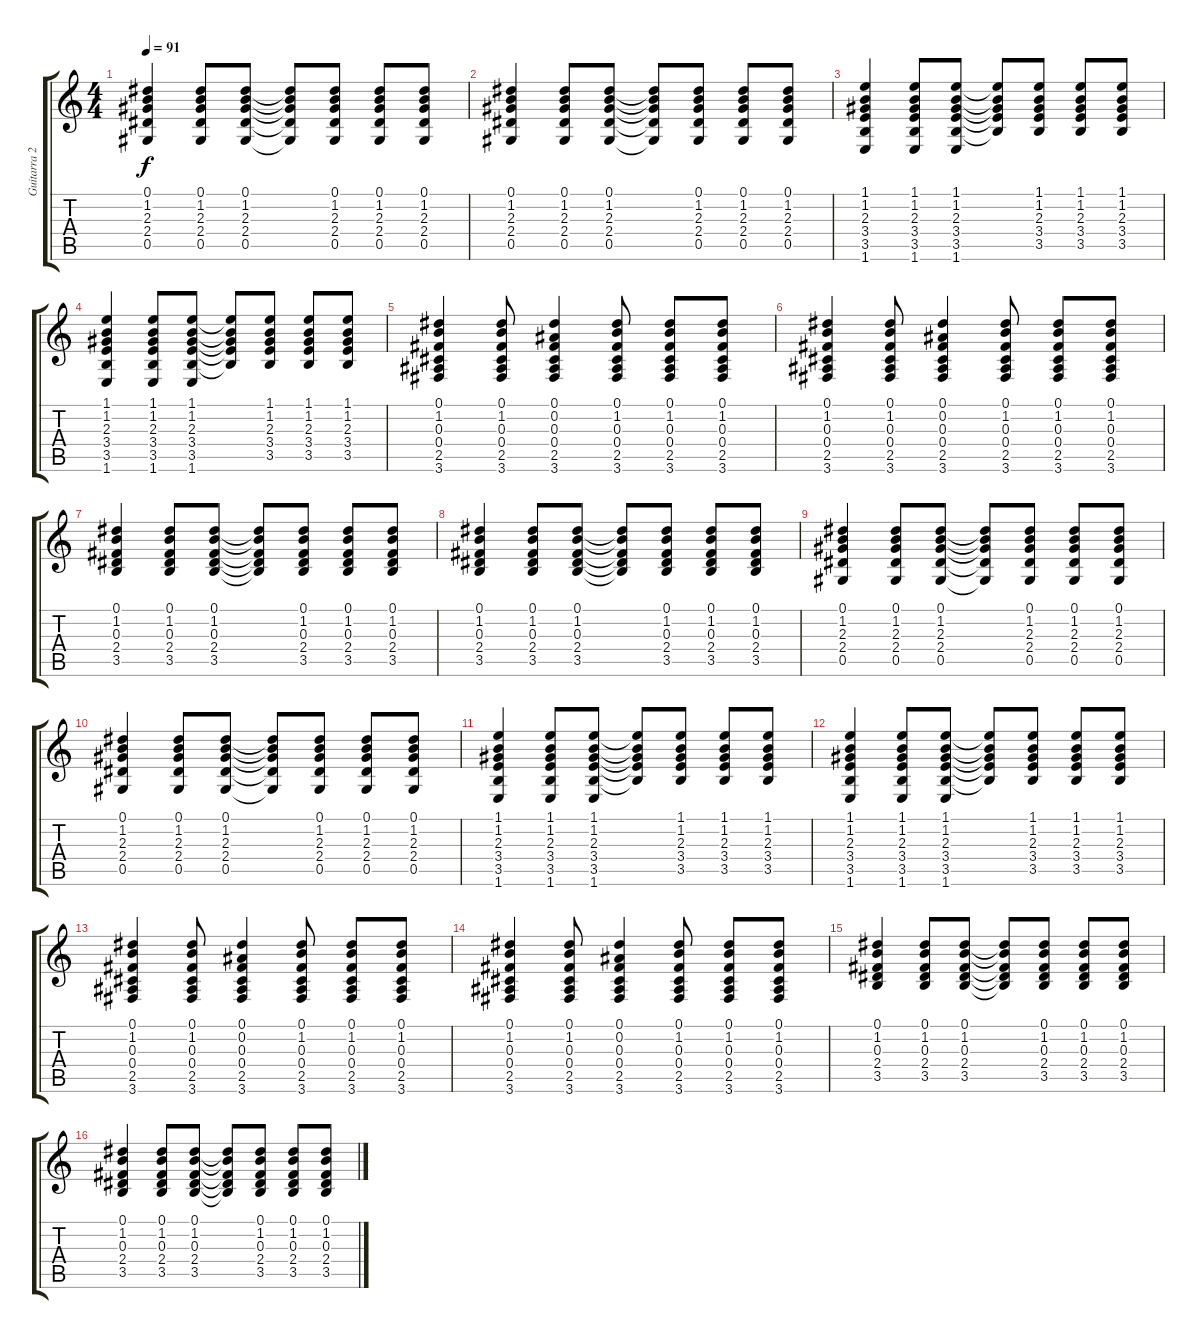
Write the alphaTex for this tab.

\track ("Guitarra 2" "Guitarra 2") {instrument acousticguitarsteel}
\staff {score tabs}
\tuning (Eb4 Bb3 Gb3 Db3 Ab2 Eb2) {hide}
\ts (4 4)
\tempo 91
\clef g2
\ks c
(0.1 1.2 2.3 2.4 0.5).4{dy f} (0.1 1.2 2.3 2.4 0.5).8 (0.1 1.2 2.3 2.4 0.5).8 (0.1{t} 1.2{t} 2.3{t} 2.4{t} 0.5{t}).8 (0.1 1.2 2.3 2.4 0.5).8 (0.1 1.2 2.3 2.4 0.5).8 (0.1 1.2 2.3 2.4 0.5).8 |
(0.1 1.2 2.3 2.4 0.5).4 (0.1 1.2 2.3 2.4 0.5).8 (0.1 1.2 2.3 2.4 0.5).8 (0.1{t} 1.2{t} 2.3{t} 2.4{t} 0.5{t}).8 (0.1 1.2 2.3 2.4 0.5).8 (0.1 1.2 2.3 2.4 0.5).8 (0.1 1.2 2.3 2.4 0.5).8 |
(1.1 1.2 2.3 3.4 3.5 1.6).4 (1.1 1.2 2.3 3.4 3.5 1.6).8 (1.1 1.2 2.3 3.4 3.5 1.6).8 (1.1{t} 1.2{t} 2.3{t} 3.4{t} 3.5{t}).8 (1.1 1.2 2.3 3.4 3.5).8 (1.1 1.2 2.3 3.4 3.5).8 (1.1 1.2 2.3 3.4 3.5).8 |
(1.1 1.2 2.3 3.4 3.5 1.6).4 (1.1 1.2 2.3 3.4 3.5 1.6).8 (1.1 1.2 2.3 3.4 3.5 1.6).8 (1.1{t} 1.2{t} 2.3{t} 3.4{t} 3.5{t}).8 (1.1 1.2 2.3 3.4 3.5).8 (1.1 1.2 2.3 3.4 3.5).8 (1.1 1.2 2.3 3.4 3.5).8 |
(0.1 1.2 0.3 0.4 2.5 3.6).4 (0.1 1.2 0.3 0.4 2.5 3.6).8 (0.1 0.2 0.3 0.4 2.5 3.6).4 (0.1 1.2 0.3 0.4 2.5 3.6).8 (0.1 1.2 0.3 0.4 2.5 3.6).8 (0.1 1.2 0.3 0.4 2.5 3.6).8 |
(0.1 1.2 0.3 0.4 2.5 3.6).4 (0.1 1.2 0.3 0.4 2.5 3.6).8 (0.1 0.2 0.3 0.4 2.5 3.6).4 (0.1 1.2 0.3 0.4 2.5 3.6).8 (0.1 1.2 0.3 0.4 2.5 3.6).8 (0.1 1.2 0.3 0.4 2.5 3.6).8 |
(0.1 1.2 0.3 2.4 3.5).4 (0.1 1.2 0.3 2.4 3.5).8 (0.1 1.2 0.3 2.4 3.5).8 (0.1{t} 1.2{t} 0.3{t} 2.4{t} 3.5{t}).8 (0.1 1.2 0.3 2.4 3.5).8 (0.1 1.2 0.3 2.4 3.5).8 (0.1 1.2 0.3 2.4 3.5).8 |
(0.1 1.2 0.3 2.4 3.5).4 (0.1 1.2 0.3 2.4 3.5).8 (0.1 1.2 0.3 2.4 3.5).8 (0.1{t} 1.2{t} 0.3{t} 2.4{t} 3.5{t}).8 (0.1 1.2 0.3 2.4 3.5).8 (0.1 1.2 0.3 2.4 3.5).8 (0.1 1.2 0.3 2.4 3.5).8 |
(0.1 1.2 2.3 2.4 0.5).4 (0.1 1.2 2.3 2.4 0.5).8 (0.1 1.2 2.3 2.4 0.5).8 (0.1{t} 1.2{t} 2.3{t} 2.4{t} 0.5{t}).8 (0.1 1.2 2.3 2.4 0.5).8 (0.1 1.2 2.3 2.4 0.5).8 (0.1 1.2 2.3 2.4 0.5).8 |
(0.1 1.2 2.3 2.4 0.5).4 (0.1 1.2 2.3 2.4 0.5).8 (0.1 1.2 2.3 2.4 0.5).8 (0.1{t} 1.2{t} 2.3{t} 2.4{t} 0.5{t}).8 (0.1 1.2 2.3 2.4 0.5).8 (0.1 1.2 2.3 2.4 0.5).8 (0.1 1.2 2.3 2.4 0.5).8 |
(1.1 1.2 2.3 3.4 3.5 1.6).4 (1.1 1.2 2.3 3.4 3.5 1.6).8 (1.1 1.2 2.3 3.4 3.5 1.6).8 (1.1{t} 1.2{t} 2.3{t} 3.4{t} 3.5{t}).8 (1.1 1.2 2.3 3.4 3.5).8 (1.1 1.2 2.3 3.4 3.5).8 (1.1 1.2 2.3 3.4 3.5).8 |
(1.1 1.2 2.3 3.4 3.5 1.6).4 (1.1 1.2 2.3 3.4 3.5 1.6).8 (1.1 1.2 2.3 3.4 3.5 1.6).8 (1.1{t} 1.2{t} 2.3{t} 3.4{t} 3.5{t}).8 (1.1 1.2 2.3 3.4 3.5).8 (1.1 1.2 2.3 3.4 3.5).8 (1.1 1.2 2.3 3.4 3.5).8 |
(0.1 1.2 0.3 0.4 2.5 3.6).4 (0.1 1.2 0.3 0.4 2.5 3.6).8 (0.1 0.2 0.3 0.4 2.5 3.6).4 (0.1 1.2 0.3 0.4 2.5 3.6).8 (0.1 1.2 0.3 0.4 2.5 3.6).8 (0.1 1.2 0.3 0.4 2.5 3.6).8 |
(0.1 1.2 0.3 0.4 2.5 3.6).4 (0.1 1.2 0.3 0.4 2.5 3.6).8 (0.1 0.2 0.3 0.4 2.5 3.6).4 (0.1 1.2 0.3 0.4 2.5 3.6).8 (0.1 1.2 0.3 0.4 2.5 3.6).8 (0.1 1.2 0.3 0.4 2.5 3.6).8 |
(0.1 1.2 0.3 2.4 3.5).4 (0.1 1.2 0.3 2.4 3.5).8 (0.1 1.2 0.3 2.4 3.5).8 (0.1{t} 1.2{t} 0.3{t} 2.4{t} 3.5{t}).8 (0.1 1.2 0.3 2.4 3.5).8 (0.1 1.2 0.3 2.4 3.5).8 (0.1 1.2 0.3 2.4 3.5).8 |
(0.1 1.2 0.3 2.4 3.5).4 (0.1 1.2 0.3 2.4 3.5).8 (0.1 1.2 0.3 2.4 3.5).8 (0.1{t} 1.2{t} 0.3{t} 2.4{t} 3.5{t}).8 (0.1 1.2 0.3 2.4 3.5).8 (0.1 1.2 0.3 2.4 3.5).8 (0.1 1.2 0.3 2.4 3.5).8
